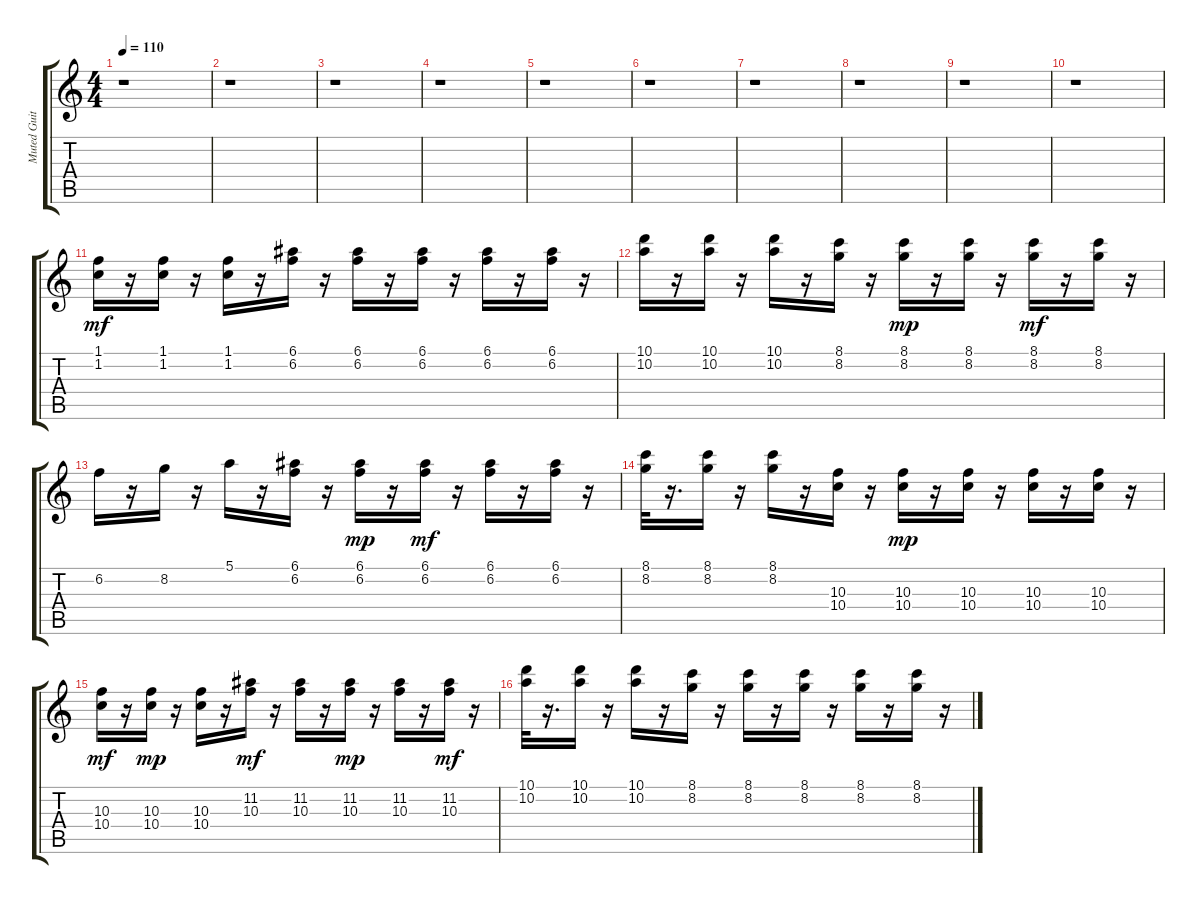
\track ("Muted Guitar        " "Muted Guit") {instrument electricguitarmuted}
\staff {score tabs}
\tuning (E4 B3 G3 D3 A2 E2) {hide}
\ts (4 4)
\tempo 110
\clef g2
\ks c
r.1{dy mf} |
r.1 |
r.1 |
r.1 |
r.1 |
r.1 |
r.1 |
r.1 |
r.1 |
r.1 |
(1.1 1.2).16{volume 12} r.16 (1.1 1.2).16 r.16 (1.1 1.2).16 r.16 (6.1 6.2).16 r.16 (6.1 6.2).16 r.16 (6.1 6.2).16 r.16 (6.1 6.2).16 r.16 (6.1 6.2).16 r.16 |
(10.1 10.2).16 r.16 (10.1 10.2).16 r.16 (10.1 10.2).16 r.16 (8.1 8.2).16 r.16 (8.1 8.2).16{dy mp} r.16 (8.1 8.2).16 r.16 (8.1 8.2).16{dy mf} r.16 (8.1 8.2).16 r.16 |
6.2.16 r.16 8.2.16 r.16 5.1.16 r.16 (6.1 6.2).16 r.16 (6.1 6.2).16{dy mp} r.16 (6.1 6.2).16{dy mf} r.16 (6.1 6.2).16 r.16 (6.1 6.2).16 r.16 |
(8.1 8.2).32 r.16{d} (8.1 8.2).16 r.16 (8.1 8.2).16 r.16 (10.3 10.4).16 r.16 (10.3 10.4).16{dy mp} r.16 (10.3 10.4).16 r.16 (10.3 10.4).16 r.16 (10.3 10.4).16 r.16 |
(10.3 10.4).16{dy mf} r.16 (10.3 10.4).16{dy mp} r.16 (10.3 10.4).16 r.16 (11.2 10.3).16{dy mf} r.16 (11.2 10.3).16 r.16 (11.2 10.3).16{dy mp} r.16 (11.2 10.3).16 r.16 (11.2 10.3).16{dy mf} r.16 |
(10.1 10.2).32 r.16{d} (10.1 10.2).16 r.16 (10.1 10.2).16 r.16 (8.1 8.2).16 r.16 (8.1 8.2).16 r.16 (8.1 8.2).16 r.16 (8.1 8.2).16 r.16 (8.1 8.2).16 r.16
